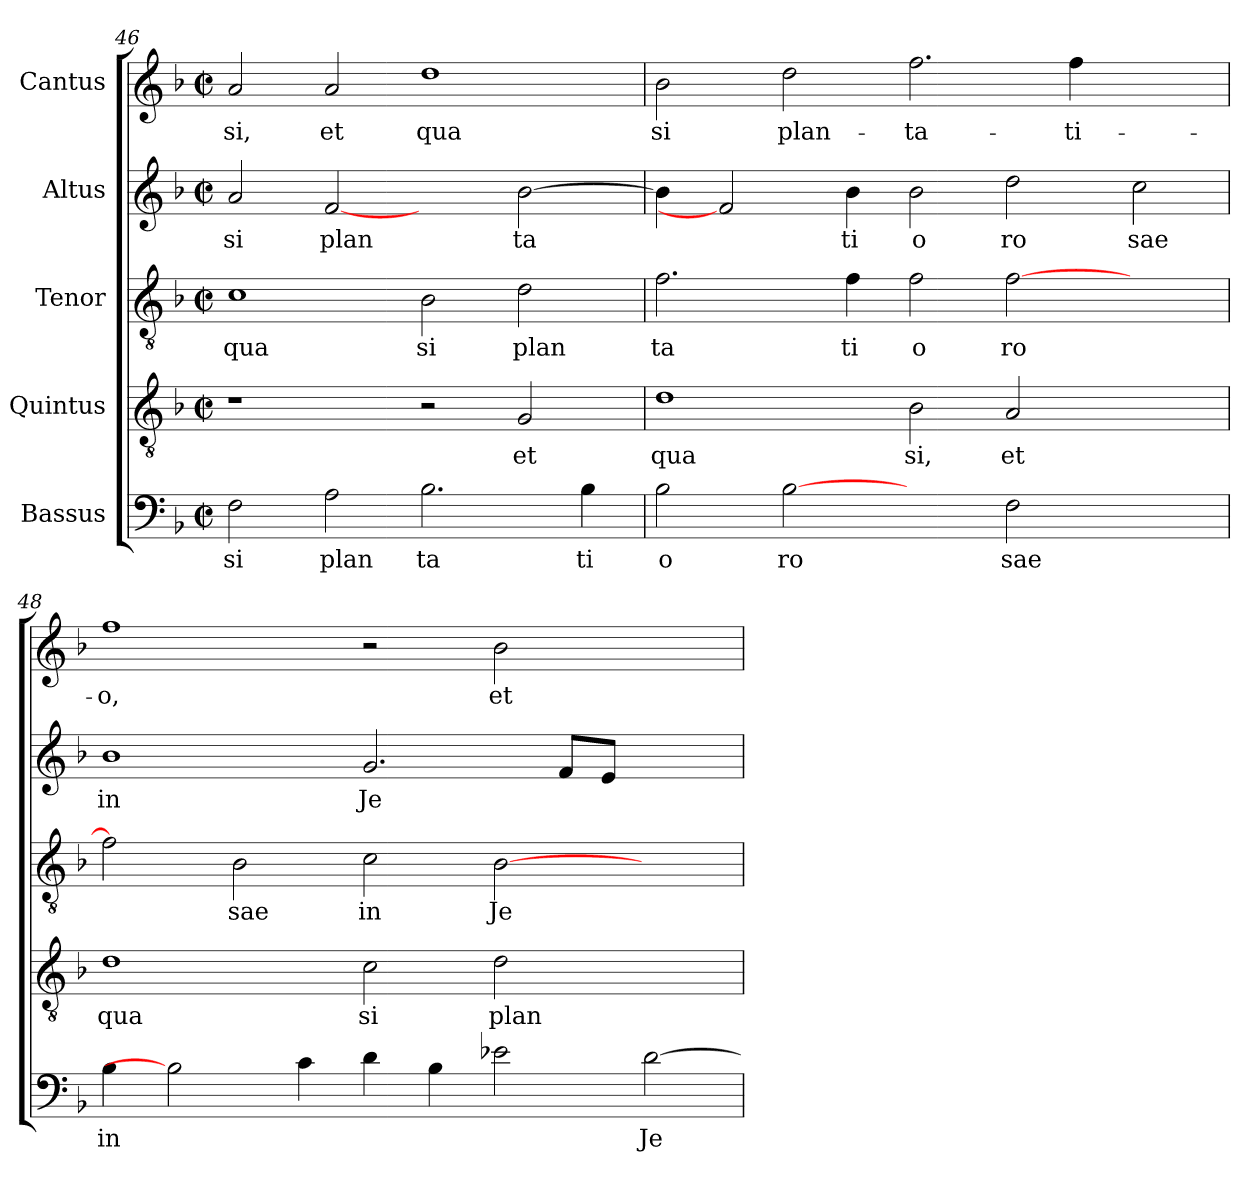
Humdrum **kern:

**kern	**text	**kern	**text	**kern	**text	**kern	**text	**kern	**text
*part5	*part5	*part4	*part4	*part3	*part3	*part2	*part2	*part1	*part1
*staff5	*staff5	*staff4	*staff4	*staff3	*staff3	*staff2	*staff2	*staff1	*staff1
*I"Bassus	*	*I"Quintus	*	*I"Tenor	*	*I"Altus	*	*I"Cantus	*
*clefF4	*	*clefGv2	*	*clefGv2	*	*clefG2	*	*clefG2	*
*k[b-]	*	*k[b-]	*	*k[b-]	*	*k[b-]	*	*k[b-]	*
*F:	*	*F:	*	*F:	*	*F:	*	*F:	*
*M2/2	*	*M2/2	*	*M2/2	*	*M2/2	*	*M2/2	*
*met(c|)	*	*met(c|)	*	*met(c|)	*	*met(c|)	*	*met(c|)	*
=46	=46	=46	=46	=46	=46	=46	=46	=46	=46
!	!LO:LY:b	!	!	!	!LO:LY:b	!	!LO:LY:b:cj	!	!LO:LY:b:cj
2F\	si	1r	.	1c	qua	2a/	si	2a/	si,
!	!LO:LY:b	!	!	!	!	!	!LO:LY:b:cj	!	!LO:LY:b:cj
2A\	plan	.	.	.	.	[2f	plan	2a/	et
!	!LO:LY:b	!	!	!	!LO:LY:b	!	!	!	!LO:LY:b:cj
2.B-\	ta	2r	.	2B-\	si	2ryy	.	1dd	qua
!	!	!	!LO:LY:b	!	!LO:LY:b	!	!LO:LY:b:cj	!	!
.	.	2G/	et	2d\	plan	[>2b-\	ta	.	.
!	!LO:LY:b	!	!	!	!	!	!	!	!
4B-\	ti	.	.	.	.	.	.	.	.
!!LO:PB:g=z
=47	=47	=47	=47	=47	=47	=47	=47	=47	=47
!	!LO:LY:b	!	!LO:LY:b	!	!LO:LY:b	!	!LO:LY:b:cj	!	!LO:LY:b:cj
2B-\	o	1d	qua	2.f\	ta	4b-\]	.	2b-\	si
.	.	.	.	.	.	2f]	.	.	.
!	!LO:LY:b	!	!	!	!	!	!	!	!LO:LY:b:cj
[2B-	ro	.	.	.	.	.	.	2dd\	plan-
!	!	!	!	!	!LO:LY:b	!	!LO:LY:b:cj	!	!
.	.	.	.	4f\	ti	4b-\	ti	.	.
!	!	!	!LO:LY:b	!	!LO:LY:b	!	!LO:LY:b:cj	!	!LO:LY:b:cj
2ryy	.	2B-\	si,	2f\	o	2b-\	o	2.ff\	-ta-
!	!LO:LY:b	!	!LO:LY:b	!	!LO:LY:b	!	!LO:LY:b:cj	!	!
2F\	sae	2A/	et	[>2f\	ro	2dd\	ro	.	.
!	!	!	!	!	!	!	!	!	!LO:LY:b:cj
.	.	.	.	.	.	.	.	4ff\	-ti-
!	!	!	!	!	!	!	!LO:LY:b:cj	!	!
2ryy	.	2ryy	.	2ryy	.	2cc\	sae	2ryy	.
=48	=48	=48	=48	=48	=48	=48	=48	=48	=48
!	!LO:LY:b	!	!LO:LY:b	!	!LO:LY:b	!	!LO:LY:b:cj	!	!LO:LY:b:cj
4B-\	in	1d	qua	2f\]	.	1b-	in	1ff	-o,
2B-]	.	.	.	.	.	.	.	.	.
!	!	!	!	!	!LO:LY:b	!	!	!	!
.	.	.	.	2B-\	sae	.	.	.	.
!	!LO:LY:b	!	!	!	!	!	!	!	!
4c\	.	.	.	.	.	.	.	.	.
!	!LO:LY:b	!	!LO:LY:b	!	!LO:LY:b	!	!LO:LY:b:cj	!	!
4d\	.	2c\	si	2c\	in	2.g/	Je	2r	.
!	!LO:LY:b	!	!	!	!	!	!	!	!
4B-\	.	.	.	.	.	.	.	.	.
!	!LO:LY:b	!	!LO:LY:b	!	!LO:LY:b	!	!	!	!LO:LY:b:cj
2e-\	.	2d\	plan	[>2B-\	Je	.	.	2b-\	et
!	!	!	!	!	!	!	!LO:LY:b:cj	!	!
.	.	.	.	.	.	8f/L	.	.	.
!	!	!	!	!	!	!	!LO:LY:b:cj	!	!
.	.	.	.	.	.	8e/J	.	.	.
!	!LO:LY:b	!	!	!	!	!	!	!	!
[>2d\	Je	2ryy	.	2ryy	.	2ryy	.	2ryy	.
=	=	=	=	=	=	=	=	=	=
*-	*-	*-	*-	*-	*-	*-	*-	*-	*-
